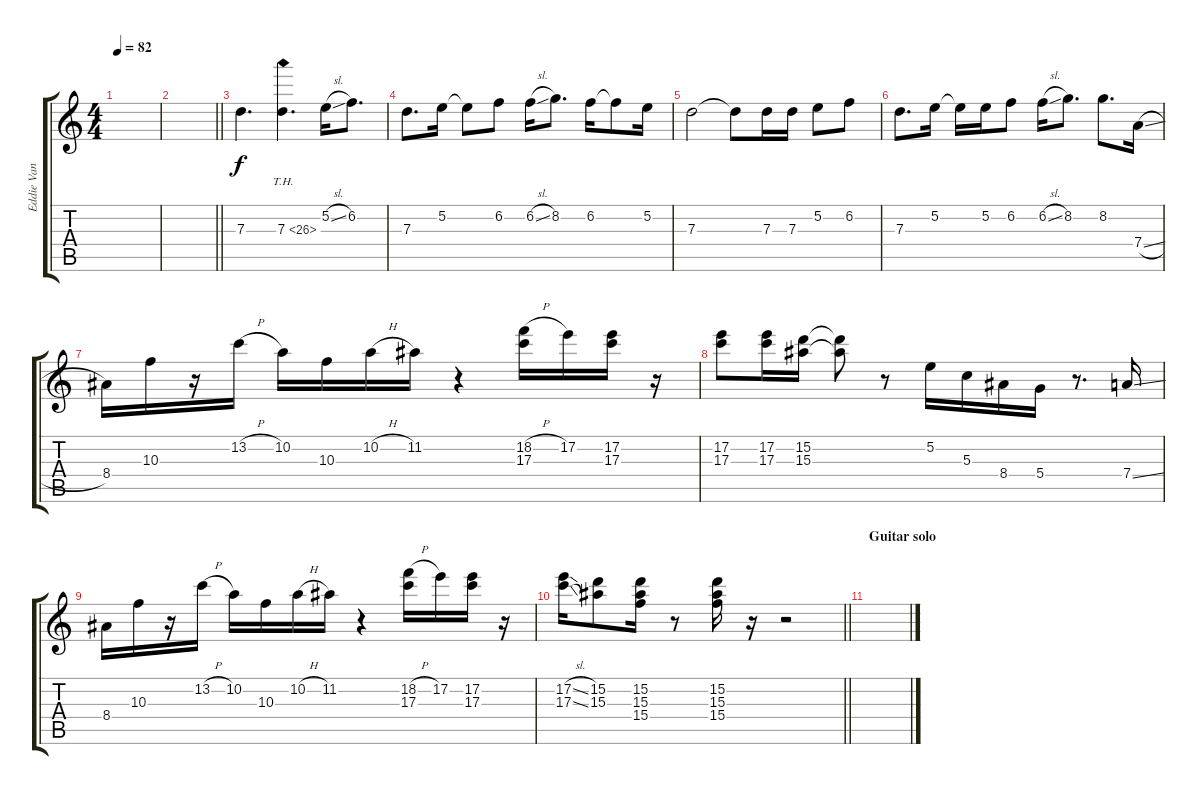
\track ("Eddie Van Halen (Lead Guitar)" "Eddie Van ") {instrument electricguitarclean}
\staff {score tabs}
\tuning (E4 B3 G3 D3 A2 E2) {hide}
\ts (4 4)
\tempo 82
\clef g2
\ks c
|
\barLineRight lightlight
|
7.3.4{d} 7.3{th 19}.4{d} 5.2{sl}.16 6.2.8{d} |
7.3.8{d} 5.2.16 5.2{t}.8 6.2.8 6.2{sl}.16 8.2.8{d} 6.2.16 6.2{t}.8 5.2.16 |
7.3.2 7.3{t}.8 7.3.16 7.3.16 5.2.8 6.2.8 |
7.3.8{d} 5.2.16 5.2{t}.16 5.2.16 6.2.8 6.2{sl}.16 8.2.8{d} 8.2.8{d} 7.4{sl}.16 |
8.4.16 10.3.16 r.16 13.2{h}.16 10.2.16 10.3.16 10.2{h}.16 11.2.16 r.4 (18.2{h} 17.3).16 17.2.16 (17.2 17.3).16 r.16 |
(17.2 17.3).8 (17.2 17.3).16 (15.2 15.3).16 (15.2{t} 15.3{t}).8 r.8 5.2.16 5.3.16 8.4.16 5.4.16 r.8{d} 7.4{ss}.16 |
8.4.16 10.3.16 r.16 13.2{h}.16 10.2.16 10.3.16 10.2{h}.16 11.2.16 r.4 (18.2{h} 17.3).16 17.2.16 (17.2 17.3).16 r.16 |
\barLineRight lightlight
(17.2{sl} 17.3{sl}).16 (15.2 15.3).8 (15.2 15.3 15.4).16 r.8 (15.2 15.3 15.4).16 r.16 r.2 |
\section ("" "Guitar solo")
